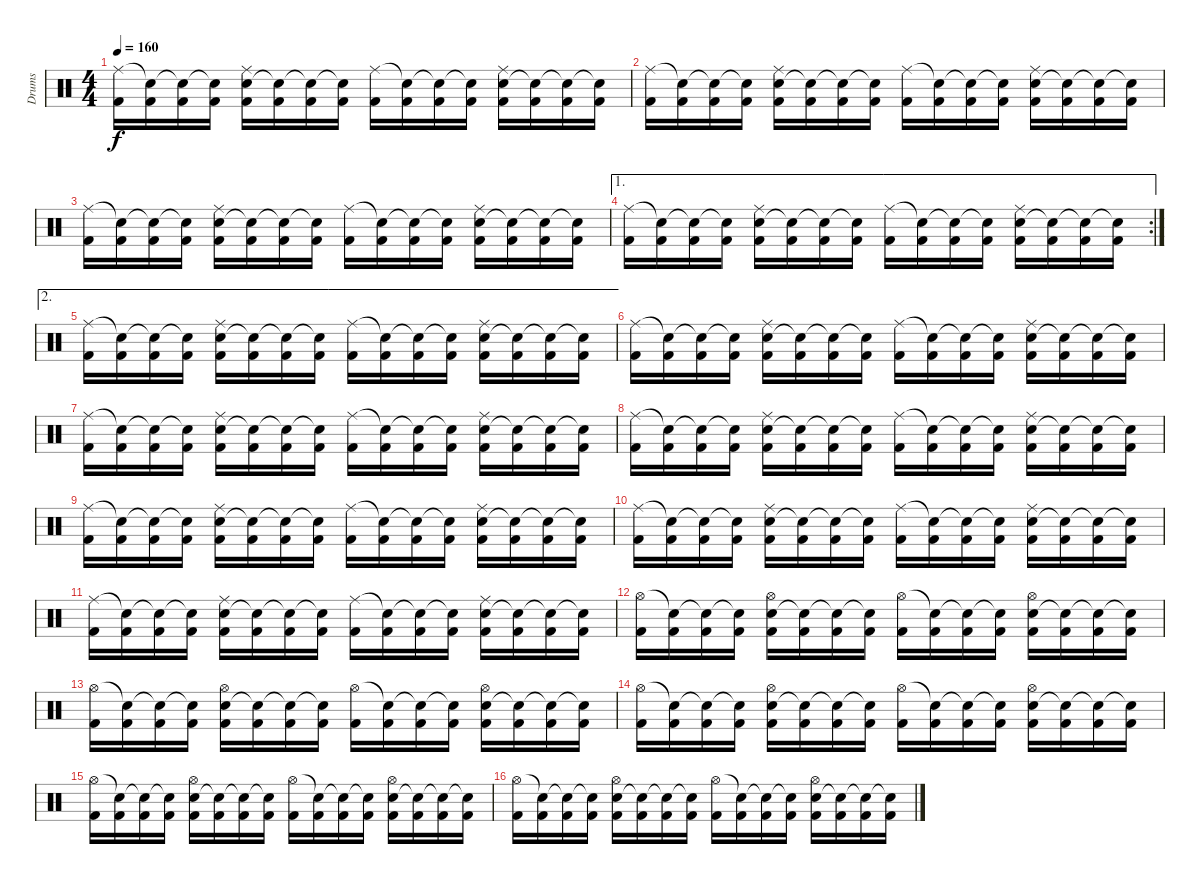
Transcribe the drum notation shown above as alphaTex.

\track ("Drums" "Drums") {instrument percussion}
\staff {score}
\articulation defaults
\ts (4 4)
\tempo 160
\clef neutral
\ks c
("Ride (middle)" "Kick (hit) 2").16{dy f} ("Snare (hit)"{t} "Kick (hit) 2").16 ("Snare (hit)"{t} "Kick (hit) 2").16 ("Snare (hit)"{t} "Kick (hit) 2").16 ("Electric Snare (hit)" "Ride (middle)" "Kick (hit) 2").16 ("Snare (hit)"{t} "Kick (hit) 2").16 ("Snare (hit)"{t} "Kick (hit) 2").16 ("Snare (hit)"{t} "Kick (hit) 2").16 ("Ride (middle)" "Kick (hit) 2").16 ("Snare (hit)"{t} "Kick (hit) 2").16 ("Snare (hit)"{t} "Kick (hit) 2").16 ("Snare (hit)"{t} "Kick (hit) 2").16 ("Electric Snare (hit)" "Ride (middle)" "Kick (hit) 2").16 ("Snare (hit)"{t} "Kick (hit) 2").16 ("Snare (hit)"{t} "Kick (hit) 2").16 ("Snare (hit)"{t} "Kick (hit) 2").16 |
("Ride (middle)" "Kick (hit) 2").16 ("Snare (hit)"{t} "Kick (hit) 2").16 ("Snare (hit)"{t} "Kick (hit) 2").16 ("Snare (hit)"{t} "Kick (hit) 2").16 ("Electric Snare (hit)" "Ride (middle)" "Kick (hit) 2").16 ("Snare (hit)"{t} "Kick (hit) 2").16 ("Snare (hit)"{t} "Kick (hit) 2").16 ("Snare (hit)"{t} "Kick (hit) 2").16 ("Ride (middle)" "Kick (hit) 2").16 ("Snare (hit)"{t} "Kick (hit) 2").16 ("Snare (hit)"{t} "Kick (hit) 2").16 ("Snare (hit)"{t} "Kick (hit) 2").16 ("Electric Snare (hit)" "Ride (middle)" "Kick (hit) 2").16 ("Snare (hit)"{t} "Kick (hit) 2").16 ("Snare (hit)"{t} "Kick (hit) 2").16 ("Snare (hit)"{t} "Kick (hit) 2").16 |
("Ride (middle)" "Kick (hit) 2").16 ("Snare (hit)"{t} "Kick (hit) 2").16 ("Snare (hit)"{t} "Kick (hit) 2").16 ("Snare (hit)"{t} "Kick (hit) 2").16 ("Electric Snare (hit)" "Ride (middle)" "Kick (hit) 2").16 ("Snare (hit)"{t} "Kick (hit) 2").16 ("Snare (hit)"{t} "Kick (hit) 2").16 ("Snare (hit)"{t} "Kick (hit) 2").16 ("Ride (middle)" "Kick (hit) 2").16 ("Snare (hit)"{t} "Kick (hit) 2").16 ("Snare (hit)"{t} "Kick (hit) 2").16 ("Snare (hit)"{t} "Kick (hit) 2").16 ("Electric Snare (hit)" "Ride (middle)" "Kick (hit) 2").16 ("Snare (hit)"{t} "Kick (hit) 2").16 ("Snare (hit)"{t} "Kick (hit) 2").16 ("Snare (hit)"{t} "Kick (hit) 2").16 |
\ae 1
\rc 2
("Ride (middle)" "Kick (hit) 2").16 ("Snare (hit)"{t} "Kick (hit) 2").16 ("Snare (hit)"{t} "Kick (hit) 2").16 ("Snare (hit)"{t} "Kick (hit) 2").16 ("Electric Snare (hit)" "Ride (middle)" "Kick (hit) 2").16 ("Snare (hit)"{t} "Kick (hit) 2").16 ("Snare (hit)"{t} "Kick (hit) 2").16 ("Snare (hit)"{t} "Kick (hit) 2").16 ("Ride (middle)" "Kick (hit) 2").16 ("Snare (hit)"{t} "Kick (hit) 2").16 ("Snare (hit)"{t} "Kick (hit) 2").16 ("Snare (hit)"{t} "Kick (hit) 2").16 ("Electric Snare (hit)" "Ride (middle)" "Kick (hit) 2").16 ("Snare (hit)"{t} "Kick (hit) 2").16 ("Snare (hit)"{t} "Kick (hit) 2").16 ("Snare (hit)"{t} "Kick (hit) 2").16 |
\ae 2
("Ride (middle)" "Kick (hit) 2").16 ("Snare (hit)"{t} "Kick (hit) 2").16 ("Snare (hit)"{t} "Kick (hit) 2").16 ("Snare (hit)"{t} "Kick (hit) 2").16 ("Electric Snare (hit)" "Ride (middle)" "Kick (hit) 2").16 ("Snare (hit)"{t} "Kick (hit) 2").16 ("Snare (hit)"{t} "Kick (hit) 2").16 ("Snare (hit)"{t} "Kick (hit) 2").16 ("Ride (middle)" "Kick (hit) 2").16 ("Snare (hit)"{t} "Kick (hit) 2").16 ("Snare (hit)"{t} "Kick (hit) 2").16 ("Snare (hit)"{t} "Kick (hit) 2").16 ("Electric Snare (hit)" "Ride (middle)" "Kick (hit) 2").16 ("Snare (hit)"{t} "Kick (hit) 2").16 ("Snare (hit)"{t} "Kick (hit) 2").16 ("Snare (hit)"{t} "Kick (hit) 2").16 |
("Ride (middle)" "Kick (hit) 2").16 ("Snare (hit)"{t} "Kick (hit) 2").16 ("Snare (hit)"{t} "Kick (hit) 2").16 ("Snare (hit)"{t} "Kick (hit) 2").16 ("Electric Snare (hit)" "Ride (middle)" "Kick (hit) 2").16 ("Snare (hit)"{t} "Kick (hit) 2").16 ("Snare (hit)"{t} "Kick (hit) 2").16 ("Snare (hit)"{t} "Kick (hit) 2").16 ("Ride (middle)" "Kick (hit) 2").16 ("Snare (hit)"{t} "Kick (hit) 2").16 ("Snare (hit)"{t} "Kick (hit) 2").16 ("Snare (hit)"{t} "Kick (hit) 2").16 ("Electric Snare (hit)" "Ride (middle)" "Kick (hit) 2").16 ("Snare (hit)"{t} "Kick (hit) 2").16 ("Snare (hit)"{t} "Kick (hit) 2").16 ("Snare (hit)"{t} "Kick (hit) 2").16 |
("Ride (middle)" "Kick (hit) 2").16 ("Snare (hit)"{t} "Kick (hit) 2").16 ("Snare (hit)"{t} "Kick (hit) 2").16 ("Snare (hit)"{t} "Kick (hit) 2").16 ("Electric Snare (hit)" "Ride (middle)" "Kick (hit) 2").16 ("Snare (hit)"{t} "Kick (hit) 2").16 ("Snare (hit)"{t} "Kick (hit) 2").16 ("Snare (hit)"{t} "Kick (hit) 2").16 ("Ride (middle)" "Kick (hit) 2").16 ("Snare (hit)"{t} "Kick (hit) 2").16 ("Snare (hit)"{t} "Kick (hit) 2").16 ("Snare (hit)"{t} "Kick (hit) 2").16 ("Electric Snare (hit)" "Ride (middle)" "Kick (hit) 2").16 ("Snare (hit)"{t} "Kick (hit) 2").16 ("Snare (hit)"{t} "Kick (hit) 2").16 ("Snare (hit)"{t} "Kick (hit) 2").16 |
("Ride (middle)" "Kick (hit) 2").16 ("Snare (hit)"{t} "Kick (hit) 2").16 ("Snare (hit)"{t} "Kick (hit) 2").16 ("Snare (hit)"{t} "Kick (hit) 2").16 ("Electric Snare (hit)" "Ride (middle)" "Kick (hit) 2").16 ("Snare (hit)"{t} "Kick (hit) 2").16 ("Snare (hit)"{t} "Kick (hit) 2").16 ("Snare (hit)"{t} "Kick (hit) 2").16 ("Ride (middle)" "Kick (hit) 2").16 ("Snare (hit)"{t} "Kick (hit) 2").16 ("Snare (hit)"{t} "Kick (hit) 2").16 ("Snare (hit)"{t} "Kick (hit) 2").16 ("Electric Snare (hit)" "Ride (middle)" "Kick (hit) 2").16 ("Snare (hit)"{t} "Kick (hit) 2").16 ("Snare (hit)"{t} "Kick (hit) 2").16 ("Snare (hit)"{t} "Kick (hit) 2").16 |
("Ride (middle)" "Kick (hit) 2").16 ("Snare (hit)"{t} "Kick (hit) 2").16 ("Snare (hit)"{t} "Kick (hit) 2").16 ("Snare (hit)"{t} "Kick (hit) 2").16 ("Electric Snare (hit)" "Ride (middle)" "Kick (hit) 2").16 ("Snare (hit)"{t} "Kick (hit) 2").16 ("Snare (hit)"{t} "Kick (hit) 2").16 ("Snare (hit)"{t} "Kick (hit) 2").16 ("Ride (middle)" "Kick (hit) 2").16 ("Snare (hit)"{t} "Kick (hit) 2").16 ("Snare (hit)"{t} "Kick (hit) 2").16 ("Snare (hit)"{t} "Kick (hit) 2").16 ("Electric Snare (hit)" "Ride (middle)" "Kick (hit) 2").16 ("Snare (hit)"{t} "Kick (hit) 2").16 ("Snare (hit)"{t} "Kick (hit) 2").16 ("Snare (hit)"{t} "Kick (hit) 2").16 |
("Ride (middle)" "Kick (hit) 2").16 ("Snare (hit)"{t} "Kick (hit) 2").16 ("Snare (hit)"{t} "Kick (hit) 2").16 ("Snare (hit)"{t} "Kick (hit) 2").16 ("Electric Snare (hit)" "Ride (middle)" "Kick (hit) 2").16 ("Snare (hit)"{t} "Kick (hit) 2").16 ("Snare (hit)"{t} "Kick (hit) 2").16 ("Snare (hit)"{t} "Kick (hit) 2").16 ("Ride (middle)" "Kick (hit) 2").16 ("Snare (hit)"{t} "Kick (hit) 2").16 ("Snare (hit)"{t} "Kick (hit) 2").16 ("Snare (hit)"{t} "Kick (hit) 2").16 ("Electric Snare (hit)" "Ride (middle)" "Kick (hit) 2").16 ("Snare (hit)"{t} "Kick (hit) 2").16 ("Snare (hit)"{t} "Kick (hit) 2").16 ("Snare (hit)"{t} "Kick (hit) 2").16 |
("Ride (middle)" "Kick (hit) 2").16 ("Snare (hit)"{t} "Kick (hit) 2").16 ("Snare (hit)"{t} "Kick (hit) 2").16 ("Snare (hit)"{t} "Kick (hit) 2").16 ("Electric Snare (hit)" "Ride (middle)" "Kick (hit) 2").16 ("Snare (hit)"{t} "Kick (hit) 2").16 ("Snare (hit)"{t} "Kick (hit) 2").16 ("Snare (hit)"{t} "Kick (hit) 2").16 ("Ride (middle)" "Kick (hit) 2").16 ("Snare (hit)"{t} "Kick (hit) 2").16 ("Snare (hit)"{t} "Kick (hit) 2").16 ("Snare (hit)"{t} "Kick (hit) 2").16 ("Electric Snare (hit)" "Ride (middle)" "Kick (hit) 2").16 ("Snare (hit)"{t} "Kick (hit) 2").16 ("Snare (hit)"{t} "Kick (hit) 2").16 ("Snare (hit)"{t} "Kick (hit) 2").16 |
("Hi-Hat (open)" "Kick (hit) 2").16 ("Snare (hit)"{t} "Kick (hit) 2").16 ("Snare (hit)"{t} "Kick (hit) 2").16 ("Snare (hit)"{t} "Kick (hit) 2").16 ("Electric Snare (hit)" "Hi-Hat (open)" "Kick (hit) 2").16 ("Snare (hit)"{t} "Kick (hit) 2").16 ("Snare (hit)"{t} "Kick (hit) 2").16 ("Snare (hit)"{t} "Kick (hit) 2").16 ("Hi-Hat (open)" "Kick (hit) 2").16 ("Snare (hit)"{t} "Kick (hit) 2").16 ("Snare (hit)"{t} "Kick (hit) 2").16 ("Snare (hit)"{t} "Kick (hit) 2").16 ("Electric Snare (hit)" "Hi-Hat (open)" "Kick (hit) 2").16 ("Snare (hit)"{t} "Kick (hit) 2").16 ("Snare (hit)"{t} "Kick (hit) 2").16 ("Snare (hit)"{t} "Kick (hit) 2").16 |
("Hi-Hat (open)" "Kick (hit) 2").16 ("Snare (hit)"{t} "Kick (hit) 2").16 ("Snare (hit)"{t} "Kick (hit) 2").16 ("Snare (hit)"{t} "Kick (hit) 2").16 ("Electric Snare (hit)" "Hi-Hat (open)" "Kick (hit) 2").16 ("Snare (hit)"{t} "Kick (hit) 2").16 ("Snare (hit)"{t} "Kick (hit) 2").16 ("Snare (hit)"{t} "Kick (hit) 2").16 ("Hi-Hat (open)" "Kick (hit) 2").16 ("Snare (hit)"{t} "Kick (hit) 2").16 ("Snare (hit)"{t} "Kick (hit) 2").16 ("Snare (hit)"{t} "Kick (hit) 2").16 ("Electric Snare (hit)" "Hi-Hat (open)" "Kick (hit) 2").16 ("Snare (hit)"{t} "Kick (hit) 2").16 ("Snare (hit)"{t} "Kick (hit) 2").16 ("Snare (hit)"{t} "Kick (hit) 2").16 |
("Hi-Hat (open)" "Kick (hit) 2").16 ("Snare (hit)"{t} "Kick (hit) 2").16 ("Snare (hit)"{t} "Kick (hit) 2").16 ("Snare (hit)"{t} "Kick (hit) 2").16 ("Electric Snare (hit)" "Hi-Hat (open)" "Kick (hit) 2").16 ("Snare (hit)"{t} "Kick (hit) 2").16 ("Snare (hit)"{t} "Kick (hit) 2").16 ("Snare (hit)"{t} "Kick (hit) 2").16 ("Hi-Hat (open)" "Kick (hit) 2").16 ("Snare (hit)"{t} "Kick (hit) 2").16 ("Snare (hit)"{t} "Kick (hit) 2").16 ("Snare (hit)"{t} "Kick (hit) 2").16 ("Electric Snare (hit)" "Hi-Hat (open)" "Kick (hit) 2").16 ("Snare (hit)"{t} "Kick (hit) 2").16 ("Snare (hit)"{t} "Kick (hit) 2").16 ("Snare (hit)"{t} "Kick (hit) 2").16 |
("Hi-Hat (open)" "Kick (hit) 2").16 ("Snare (hit)"{t} "Kick (hit) 2").16 ("Snare (hit)"{t} "Kick (hit) 2").16 ("Snare (hit)"{t} "Kick (hit) 2").16 ("Electric Snare (hit)" "Hi-Hat (open)" "Kick (hit) 2").16 ("Snare (hit)"{t} "Kick (hit) 2").16 ("Snare (hit)"{t} "Kick (hit) 2").16 ("Snare (hit)"{t} "Kick (hit) 2").16 ("Hi-Hat (open)" "Kick (hit) 2").16 ("Snare (hit)"{t} "Kick (hit) 2").16 ("Snare (hit)"{t} "Kick (hit) 2").16 ("Snare (hit)"{t} "Kick (hit) 2").16 ("Electric Snare (hit)" "Hi-Hat (open)" "Kick (hit) 2").16 ("Snare (hit)"{t} "Kick (hit) 2").16 ("Snare (hit)"{t} "Kick (hit) 2").16 ("Snare (hit)"{t} "Kick (hit) 2").16 |
("Hi-Hat (open)" "Kick (hit) 2").16 ("Snare (hit)"{t} "Kick (hit) 2").16 ("Snare (hit)"{t} "Kick (hit) 2").16 ("Snare (hit)"{t} "Kick (hit) 2").16 ("Electric Snare (hit)" "Hi-Hat (open)" "Kick (hit) 2").16 ("Snare (hit)"{t} "Kick (hit) 2").16 ("Snare (hit)"{t} "Kick (hit) 2").16 ("Snare (hit)"{t} "Kick (hit) 2").16 ("Hi-Hat (open)" "Kick (hit) 2").16 ("Snare (hit)"{t} "Kick (hit) 2").16 ("Snare (hit)"{t} "Kick (hit) 2").16 ("Snare (hit)"{t} "Kick (hit) 2").16 ("Electric Snare (hit)" "Hi-Hat (open)" "Kick (hit) 2").16 ("Snare (hit)"{t} "Kick (hit) 2").16 ("Snare (hit)"{t} "Kick (hit) 2").16 ("Snare (hit)"{t} "Kick (hit) 2").16
